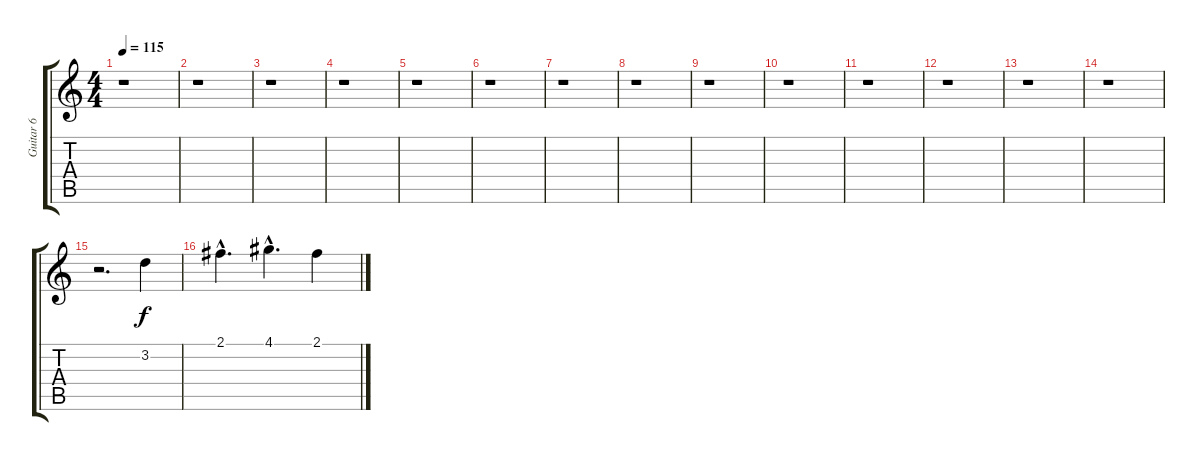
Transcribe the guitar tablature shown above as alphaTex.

\track ("Guitar 6" "Guitar 6") {instrument distortionguitar}
\staff {score tabs}
\tuning (E4 B3 G3 D3 A2 E2) {hide}
\ts (4 4)
\tempo 115
\clef g2
\ks c
r.1{dy f} |
r.1 |
r.1 |
r.1 |
r.1 |
r.1 |
r.1 |
r.1 |
r.1 |
r.1 |
r.1 |
r.1 |
r.1 |
r.1 |
r.2{d} 3.2.4 |
2.1{hac}.4{d} 4.1{hac}.4{d} 2.1.4
